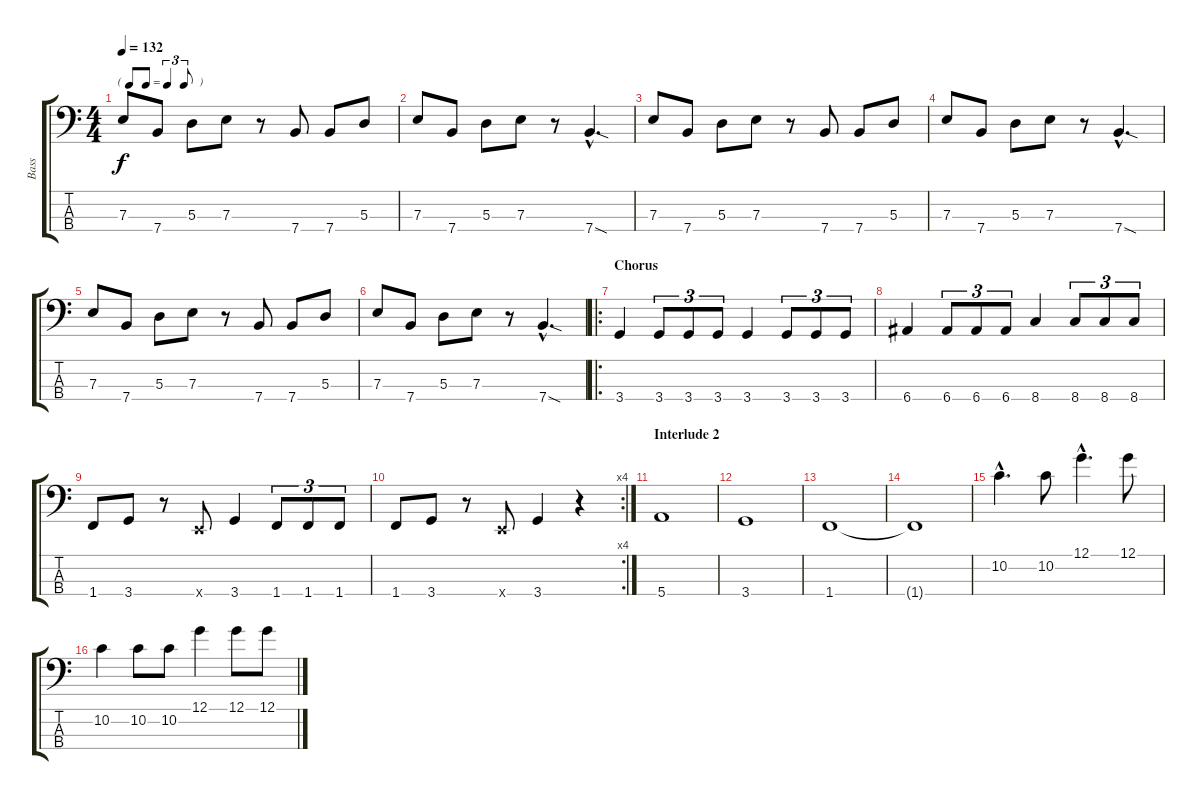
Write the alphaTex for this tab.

\track ("Bass" "Bass") {instrument electricbasspick}
\staff {score tabs}
\tuning (G2 D2 A1 E1) {hide}
\ts (4 4)
\tf triplet8th
\tempo 132
\clef f4
\ks c
7.3.8{dy f} 7.4.8 5.3.8 7.3.8 r.8 7.4.8 7.4.8 5.3.8 |
7.3.8 7.4.8 5.3.8 7.3.8 r.8 7.4{sod hac}.4{d} |
7.3.8 7.4.8 5.3.8 7.3.8 r.8 7.4.8 7.4.8 5.3.8 |
7.3.8 7.4.8 5.3.8 7.3.8 r.8 7.4{sod hac}.4{d} |
7.3.8 7.4.8 5.3.8 7.3.8 r.8 7.4.8 7.4.8 5.3.8 |
7.3.8 7.4.8 5.3.8 7.3.8 r.8 7.4{sod hac}.4{d} |
\ro
\section ("" "Chorus")
3.4.4 3.4.8{tu (3 2)} 3.4.8{tu (3 2)} 3.4.8{tu (3 2)} 3.4.4 3.4.8{tu (3 2)} 3.4.8{tu (3 2)} 3.4.8{tu (3 2)} |
6.4.4 6.4.8{tu (3 2)} 6.4.8{tu (3 2)} 6.4.8{tu (3 2)} 8.4.4 8.4.8{tu (3 2)} 8.4.8{tu (3 2)} 8.4.8{tu (3 2)} |
1.4.8 3.4.8 r.8 0.4{x}.8 3.4.4 1.4.8{tu (3 2)} 1.4.8{tu (3 2)} 1.4.8{tu (3 2)} |
\rc 4
1.4.8 3.4.8 r.8 0.4{x}.8 3.4.4 r.4 |
\section ("" "Interlude 2")
5.4.1 |
3.4.1 |
1.4.1 |
1.4{t}.1 |
10.2{hac}.4{d} 10.2.8 12.1{hac}.4{d} 12.1.8 |
10.2.4 10.2.8 10.2.8 12.1.4 12.1.8 12.1.8
